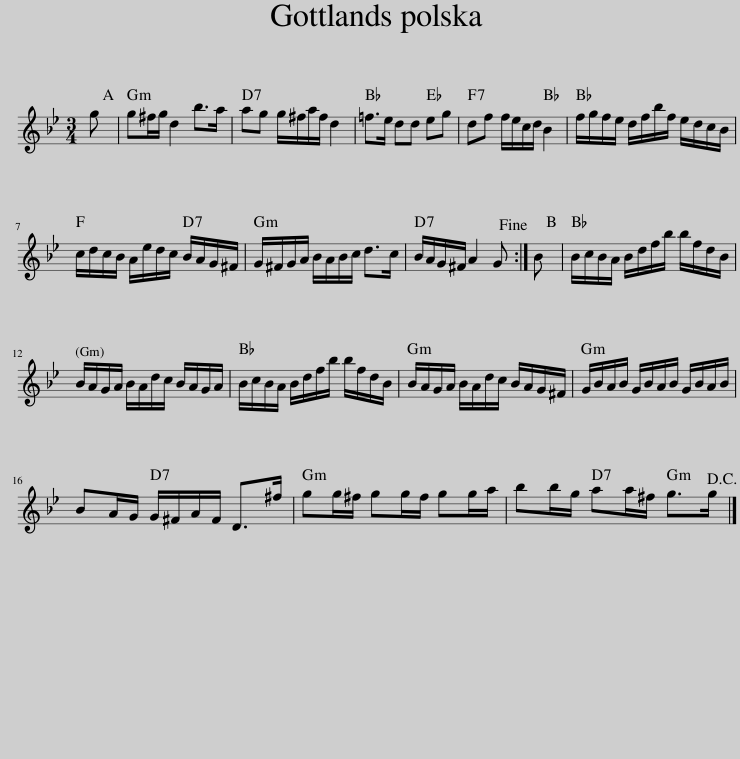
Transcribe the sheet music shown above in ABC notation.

X:1
L:1/8
M:3/4
I:linebreak $
K:Gmin
V:1 treble
V:1
 g | g^f/g/ d2 b>a | ag g/^f/a/f/ d2 | =f>e dd eg | df f/e/c/d/ B2 | %5
 f/g/f/e/ d/f/b/f/ e/d/c/B/ |$ c/d/c/B/ A/e/d/c/ B/A/G/^F/ | G/^F/G/A/ B/A/B/c/ d>c | B/A/G/^F/ A2 G!fine! :| B | %10
 B/c/B/A/ B/d/f/b/ b/f/d/B/ |$ B/A/G/A/ B/A/d/c/ B/A/G/A/ | B/c/B/A/ B/d/f/b/ b/f/d/B/ | B/A/G/A/ B/A/d/c/ B/A/G/^F/ | G/B/A/B/ G/B/A/B/ G/B/A/B/ |$ %15
 BA/G/ G/^F/A/F/ D>^f | gg/^f/ gg/f/ gg/a/ | bb/g/ aa/^f/ g>g!D.C.! |] %18
